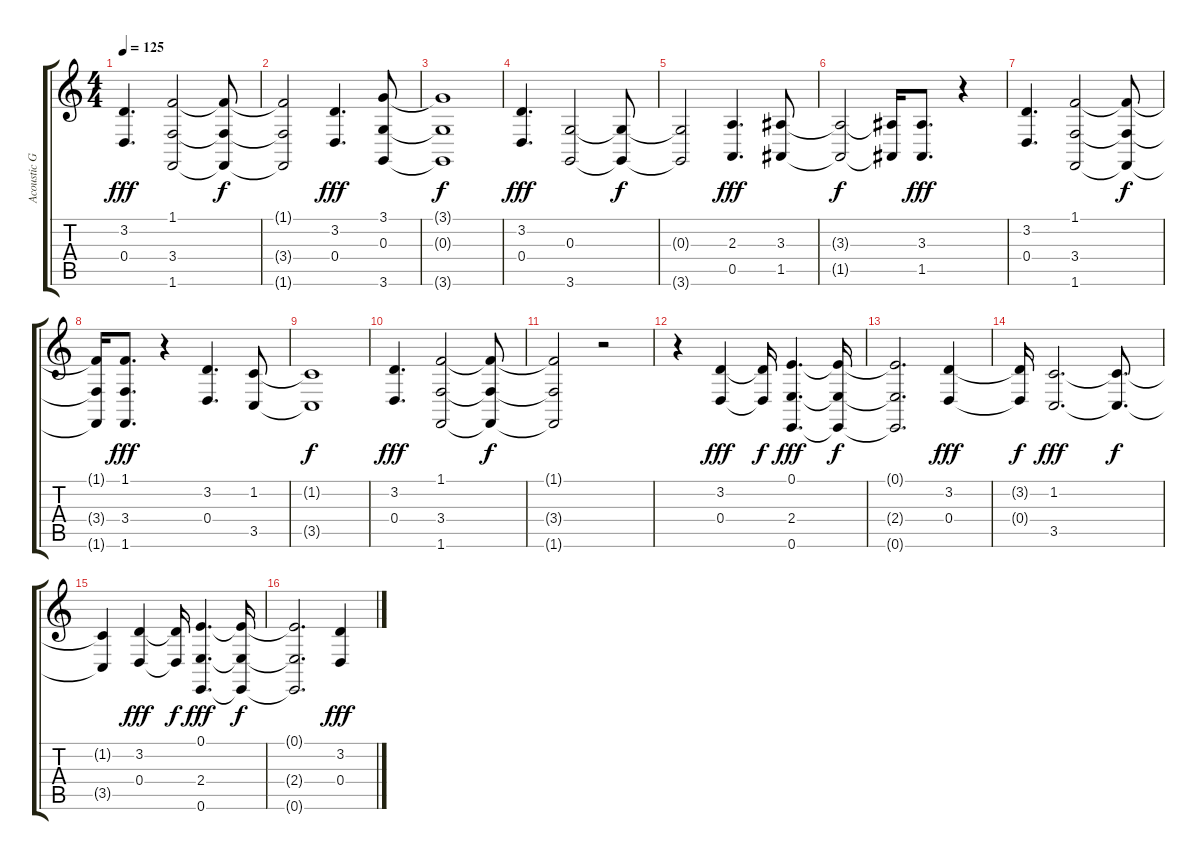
\track ("Acoustic Grand Piano" "Acoustic G") {instrument acousticgrandpiano}
\staff {score tabs}
\tuning (E4 B3 G3 D3 A2 E2) {hide}
\ts (4 4)
\tempo 125
\clef g2
\ks c
(3.2 0.4).4{d dy fff} (1.1 3.4 1.6).2 (1.1{t} 3.4{t} 1.6{t}).8{dy f} |
(1.1{t} 3.4{t} 1.6{t}).2 (3.2 0.4).4{d dy fff} (3.1 0.3 3.6).8 |
(3.1{t} 0.3{t} 3.6{t}).1{dy f} |
(3.2 0.4).4{d dy fff} (0.3 3.6).2 (0.3{t} 3.6{t}).8{dy f} |
(0.3{t} 3.6{t}).2 (2.3 0.5).4{d dy fff} (3.3 1.5).8 |
(3.3{t} 1.5{t}).2{dy f} (3.3{t} 1.5{t}).16 (3.3 1.5).8{d dy fff} r.4 |
(3.2 0.4).4{d} (1.1 3.4 1.6).2 (1.1{t} 3.4{t} 1.6{t}).8{dy f} |
(1.1{t} 3.4{t} 1.6{t}).16 (1.1 3.4 1.6).8{d dy fff} r.4 (3.2 0.4).4{d} (1.2 3.5).8 |
(1.2{t} 3.5{t}).1{dy f} |
(3.2 0.4).4{d dy fff} (1.1 3.4 1.6).2 (1.1{t} 3.4{t} 1.6{t}).8{dy f} |
(1.1{t} 3.4{t} 1.6{t}).2 r.2 |
r.4 (3.2 0.4).4{dy fff} (3.2{t} 0.4{t}).16{dy f} (0.1 2.4 0.6).4{d dy fff} (0.1{t} 2.4{t} 0.6{t}).16{dy f} |
(0.1{t} 2.4{t} 0.6{t}).2{d} (3.2 0.4).4{dy fff} |
(3.2{t} 0.4{t}).16{dy f} (1.2 3.5).2{d dy fff} (1.2{t} 3.5{t}).8{d dy f} |
(1.2{t} 3.5{t}).4 (3.2 0.4).4{dy fff} (3.2{t} 0.4{t}).16{dy f} (0.1 2.4 0.6).4{d dy fff} (0.1{t} 2.4{t} 0.6{t}).16{dy f} |
(0.1{t} 2.4{t} 0.6{t}).2{d} (3.2 0.4).4{dy fff}
